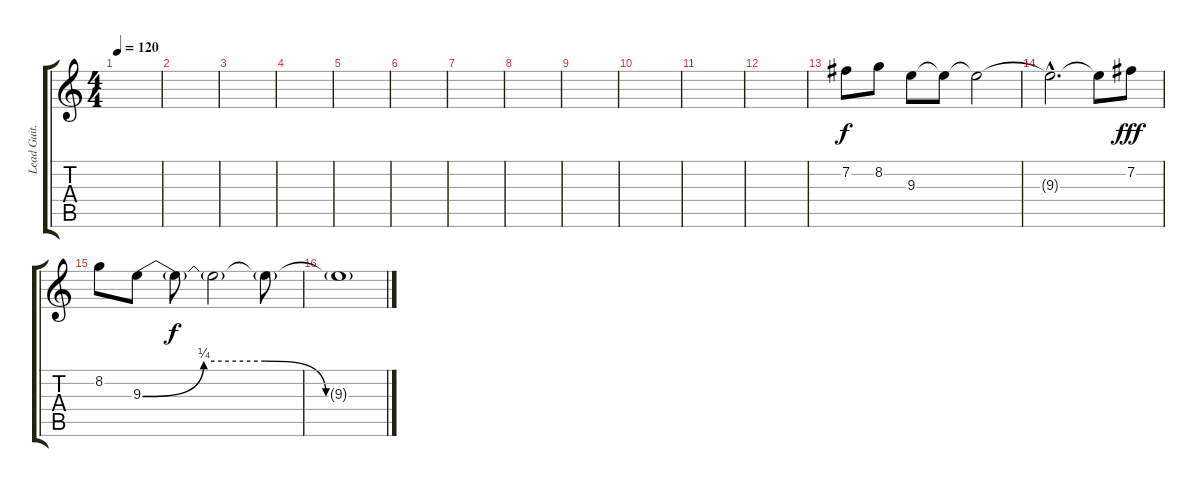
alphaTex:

\track ("Lead Guit." "Lead Guit.") {instrument distortionguitar}
\staff {score tabs}
\tuning (E4 B3 G3 D3 A2 E2) {hide}
\ts (4 4)
\tempo 120
\clef g2
\ks c
|
|
|
|
|
|
|
|
|
|
|
|
7.2.8 8.2.8 9.3.8 9.3{t}.8{dy f} 9.3{t}.2 |
9.3{hac t}.2{d} 9.3{t}.8 7.2.8{dy fff} |
8.2.8 9.3{be (custom 0 0 15 1 30 1 45 0 60 0)}.8 9.3{t}.8{dy f} 9.3{t}.2 9.3{t}.8 |
9.3{t}.1
